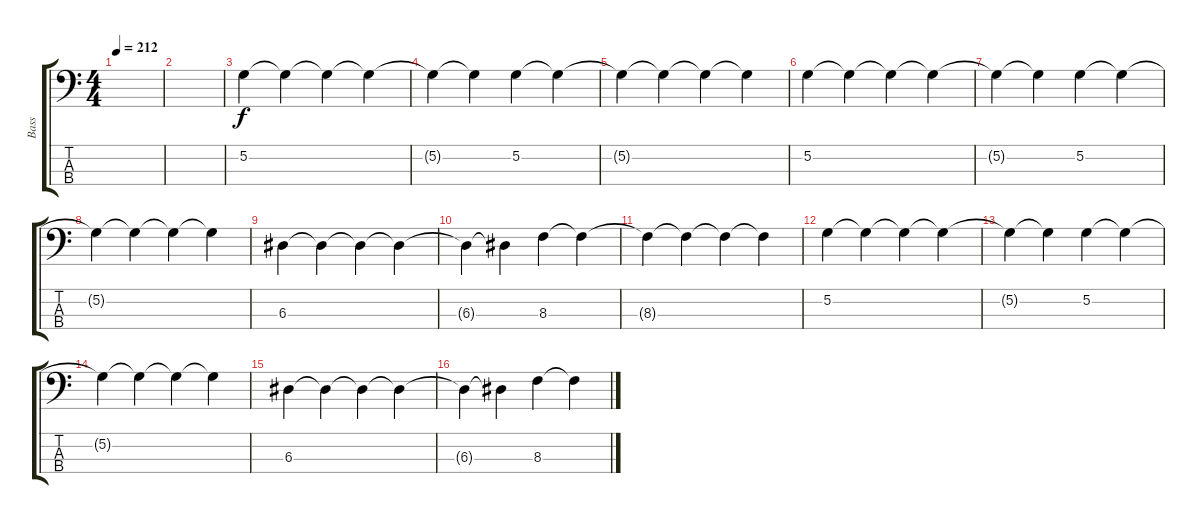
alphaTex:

\track ("Bass" "Bass") {instrument acousticguitarnylon}
\staff {score tabs}
\tuning (G2 D2 A1 E1) {hide}
\ts (4 4)
\tempo 212
\clef f4
\ks c
|
|
5.2.4 5.2{t}.4 5.2{t}.4 5.2{t}.4 |
5.2{t}.4 5.2{t}.4 5.2.4 5.2{t}.4 |
5.2{t}.4 5.2{t}.4 5.2{t}.4 5.2{t}.4 |
5.2.4 5.2{t}.4 5.2{t}.4 5.2{t}.4 |
5.2{t}.4 5.2{t}.4 5.2.4 5.2{t}.4 |
5.2{t}.4 5.2{t}.4 5.2{t}.4 5.2{t}.4 |
6.3.4 6.3{t}.4 6.3{t}.4 6.3{t}.4 |
6.3{t}.4 6.3{t}.4 8.3.4 8.3{t}.4 |
8.3{t}.4 8.3{t}.4 8.3{t}.4 8.3{t}.4 |
5.2.4 5.2{t}.4 5.2{t}.4 5.2{t}.4 |
5.2{t}.4 5.2{t}.4 5.2.4 5.2{t}.4 |
5.2{t}.4 5.2{t}.4 5.2{t}.4 5.2{t}.4 |
6.3.4 6.3{t}.4 6.3{t}.4 6.3{t}.4 |
6.3{t}.4 6.3{t}.4 8.3.4 8.3{t}.4
